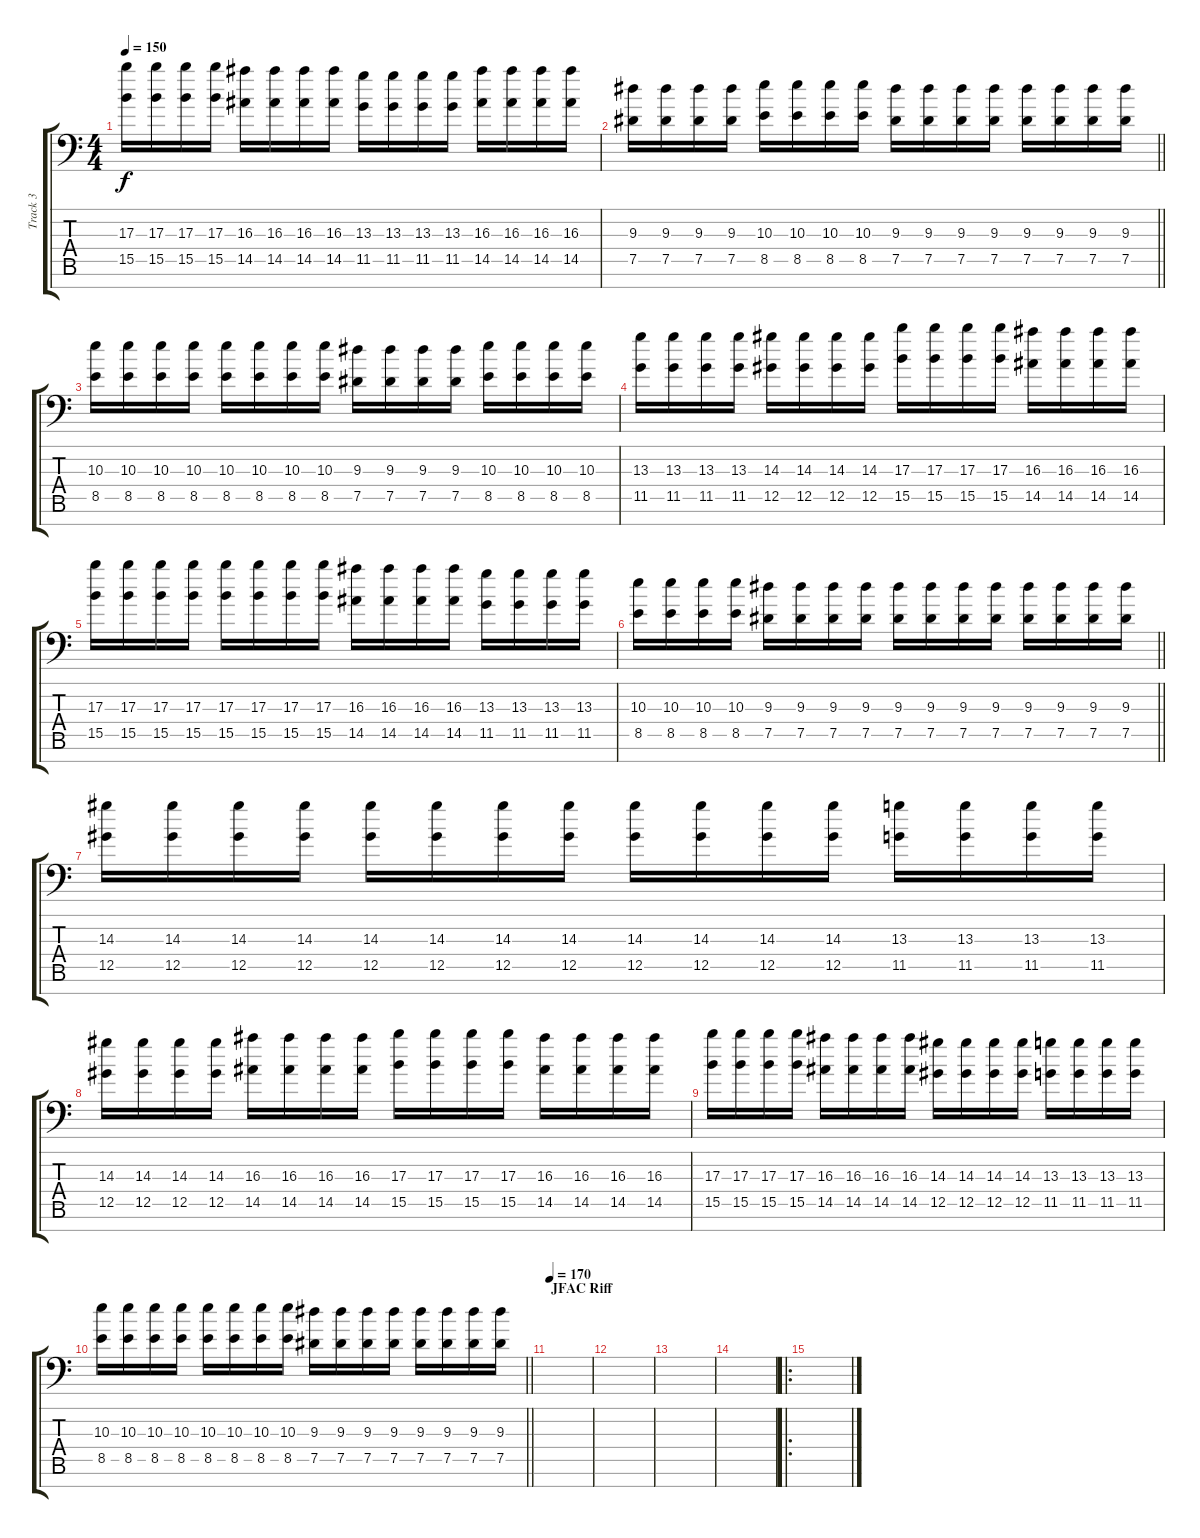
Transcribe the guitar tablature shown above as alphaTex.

\track ("Track 3" "Track 3") {instrument overdrivenguitar}
\staff {score tabs}
\tuning (Eb4 Bb3 Gb3 Db3 Ab2 Eb2 Ab1) {hide}
\ts (4 4)
\tempo 150
\clef f4
\ks c
(17.3 15.5).16{dy f} (17.3 15.5).16 (17.3 15.5).16 (17.3 15.5).16 (16.3 14.5).16 (16.3 14.5).16 (16.3 14.5).16 (16.3 14.5).16 (13.3 11.5).16 (13.3 11.5).16 (13.3 11.5).16 (13.3 11.5).16 (16.3 14.5).16 (16.3 14.5).16 (16.3 14.5).16 (16.3 14.5).16 |
\barLineRight lightlight
(9.3 7.5).16 (9.3 7.5).16 (9.3 7.5).16 (9.3 7.5).16 (10.3 8.5).16 (10.3 8.5).16 (10.3 8.5).16 (10.3 8.5).16 (9.3 7.5).16 (9.3 7.5).16 (9.3 7.5).16 (9.3 7.5).16 (9.3 7.5).16 (9.3 7.5).16 (9.3 7.5).16 (9.3 7.5).16 |
(10.3 8.5).16 (10.3 8.5).16 (10.3 8.5).16 (10.3 8.5).16 (10.3 8.5).16 (10.3 8.5).16 (10.3 8.5).16 (10.3 8.5).16 (9.3 7.5).16 (9.3 7.5).16 (9.3 7.5).16 (9.3 7.5).16 (10.3 8.5).16 (10.3 8.5).16 (10.3 8.5).16 (10.3 8.5).16 |
(13.3 11.5).16 (13.3 11.5).16 (13.3 11.5).16 (13.3 11.5).16 (14.3 12.5).16 (14.3 12.5).16 (14.3 12.5).16 (14.3 12.5).16 (17.3 15.5).16 (17.3 15.5).16 (17.3 15.5).16 (17.3 15.5).16 (16.3 14.5).16 (16.3 14.5).16 (16.3 14.5).16 (16.3 14.5).16 |
(17.3 15.5).16 (17.3 15.5).16 (17.3 15.5).16 (17.3 15.5).16 (17.3 15.5).16 (17.3 15.5).16 (17.3 15.5).16 (17.3 15.5).16 (16.3 14.5).16 (16.3 14.5).16 (16.3 14.5).16 (16.3 14.5).16 (13.3 11.5).16 (13.3 11.5).16 (13.3 11.5).16 (13.3 11.5).16 |
\barLineRight lightlight
(10.3 8.5).16 (10.3 8.5).16 (10.3 8.5).16 (10.3 8.5).16 (9.3 7.5).16 (9.3 7.5).16 (9.3 7.5).16 (9.3 7.5).16 (9.3 7.5).16 (9.3 7.5).16 (9.3 7.5).16 (9.3 7.5).16 (9.3 7.5).16 (9.3 7.5).16 (9.3 7.5).16 (9.3 7.5).16 |
(14.3 12.5).16 (14.3 12.5).16 (14.3 12.5).16 (14.3 12.5).16 (14.3 12.5).16 (14.3 12.5).16 (14.3 12.5).16 (14.3 12.5).16 (14.3 12.5).16 (14.3 12.5).16 (14.3 12.5).16 (14.3 12.5).16 (13.3 11.5).16 (13.3 11.5).16 (13.3 11.5).16 (13.3 11.5).16 |
(14.3 12.5).16 (14.3 12.5).16 (14.3 12.5).16 (14.3 12.5).16 (16.3 14.5).16 (16.3 14.5).16 (16.3 14.5).16 (16.3 14.5).16 (17.3 15.5).16 (17.3 15.5).16 (17.3 15.5).16 (17.3 15.5).16 (16.3 14.5).16 (16.3 14.5).16 (16.3 14.5).16 (16.3 14.5).16 |
(17.3 15.5).16 (17.3 15.5).16 (17.3 15.5).16 (17.3 15.5).16 (16.3 14.5).16 (16.3 14.5).16 (16.3 14.5).16 (16.3 14.5).16 (14.3 12.5).16 (14.3 12.5).16 (14.3 12.5).16 (14.3 12.5).16 (13.3 11.5).16 (13.3 11.5).16 (13.3 11.5).16 (13.3 11.5).16 |
\barLineRight lightlight
(10.3 8.5).16 (10.3 8.5).16 (10.3 8.5).16 (10.3 8.5).16 (10.3 8.5).16 (10.3 8.5).16 (10.3 8.5).16 (10.3 8.5).16 (9.3 7.5).16 (9.3 7.5).16 (9.3 7.5).16 (9.3 7.5).16 (9.3 7.5).16 (9.3 7.5).16 (9.3 7.5).16 (9.3 7.5).16 |
\section ("" "JFAC Riff")
\tempo 170
|
|
|
|
\ro
